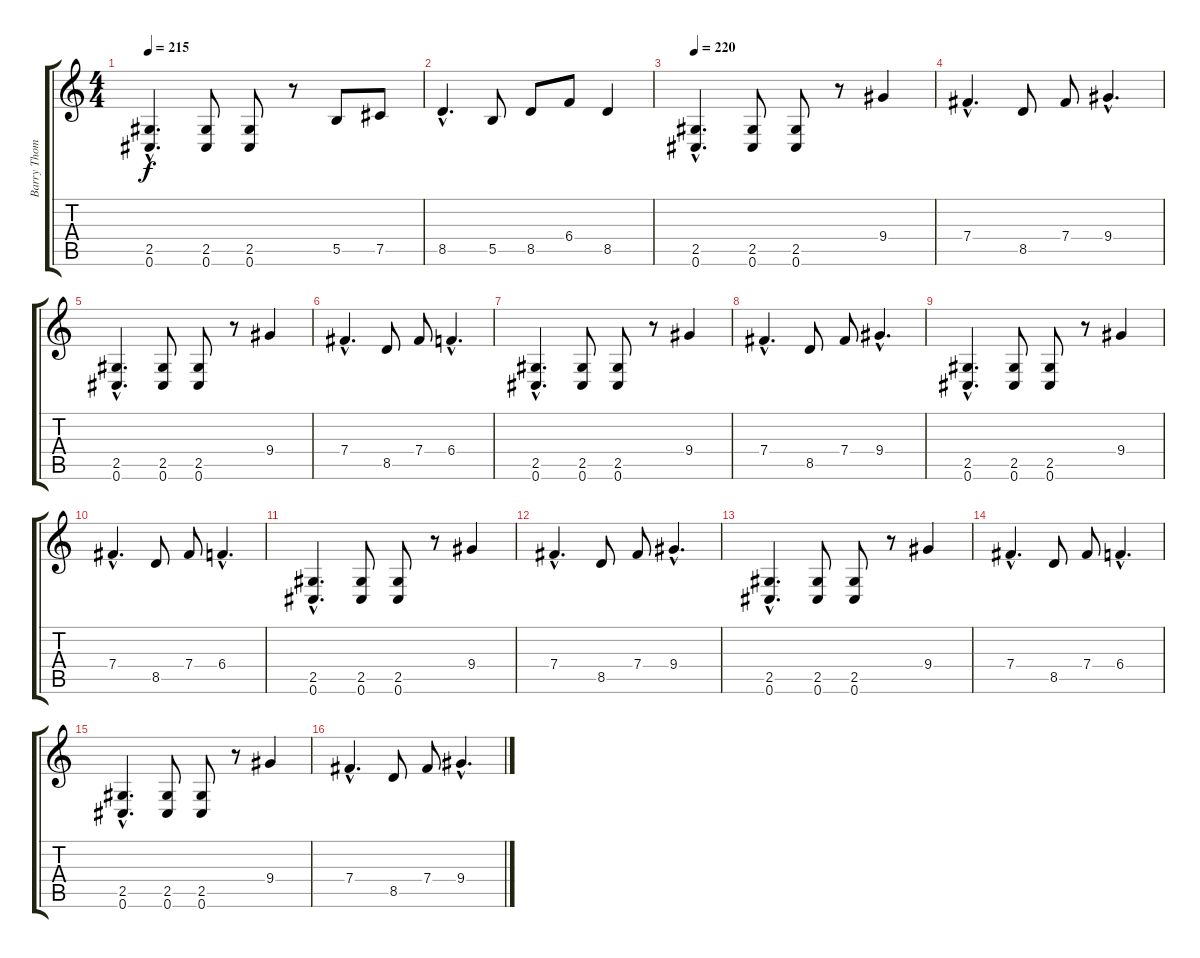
\track ("Barry Thomson" "Barry Thom") {instrument distortionguitar}
\staff {score tabs}
\tuning (Db4 Ab3 E3 B2 Gb2 Db2) {hide}
\ts (4 4)
\tempo 215
\clef g2
\ks c
(2.5{hac} 0.6{hac}).4{d dy f} (2.5 0.6).8 (2.5 0.6).8 r.8 5.5.8 7.5.8 |
8.5{hac}.4{d} 5.5.8 8.5.8 6.4.8 8.5.4 |
\tempo 220
(2.5{hac} 0.6{hac}).4{d} (2.5 0.6).8 (2.5 0.6).8 r.8 9.4.4 |
7.4{hac}.4{d} 8.5.8 7.4.8 9.4{hac}.4{d} |
(2.5{hac} 0.6{hac}).4{d} (2.5 0.6).8 (2.5 0.6).8 r.8 9.4.4 |
7.4{hac}.4{d} 8.5.8 7.4.8 6.4{hac}.4{d} |
(2.5{hac} 0.6{hac}).4{d} (2.5 0.6).8 (2.5 0.6).8 r.8 9.4.4 |
7.4{hac}.4{d} 8.5.8 7.4.8 9.4{hac}.4{d} |
(2.5{hac} 0.6{hac}).4{d} (2.5 0.6).8 (2.5 0.6).8 r.8 9.4.4 |
7.4{hac}.4{d} 8.5.8 7.4.8 6.4{hac}.4{d} |
(2.5{hac} 0.6{hac}).4{d} (2.5 0.6).8 (2.5 0.6).8 r.8 9.4.4 |
7.4{hac}.4{d} 8.5.8 7.4.8 9.4{hac}.4{d} |
(2.5{hac} 0.6{hac}).4{d} (2.5 0.6).8 (2.5 0.6).8 r.8 9.4.4 |
7.4{hac}.4{d} 8.5.8 7.4.8 6.4{hac}.4{d} |
(2.5{hac} 0.6{hac}).4{d} (2.5 0.6).8 (2.5 0.6).8 r.8 9.4.4 |
7.4{hac}.4{d} 8.5.8 7.4.8 9.4{hac}.4{d}
